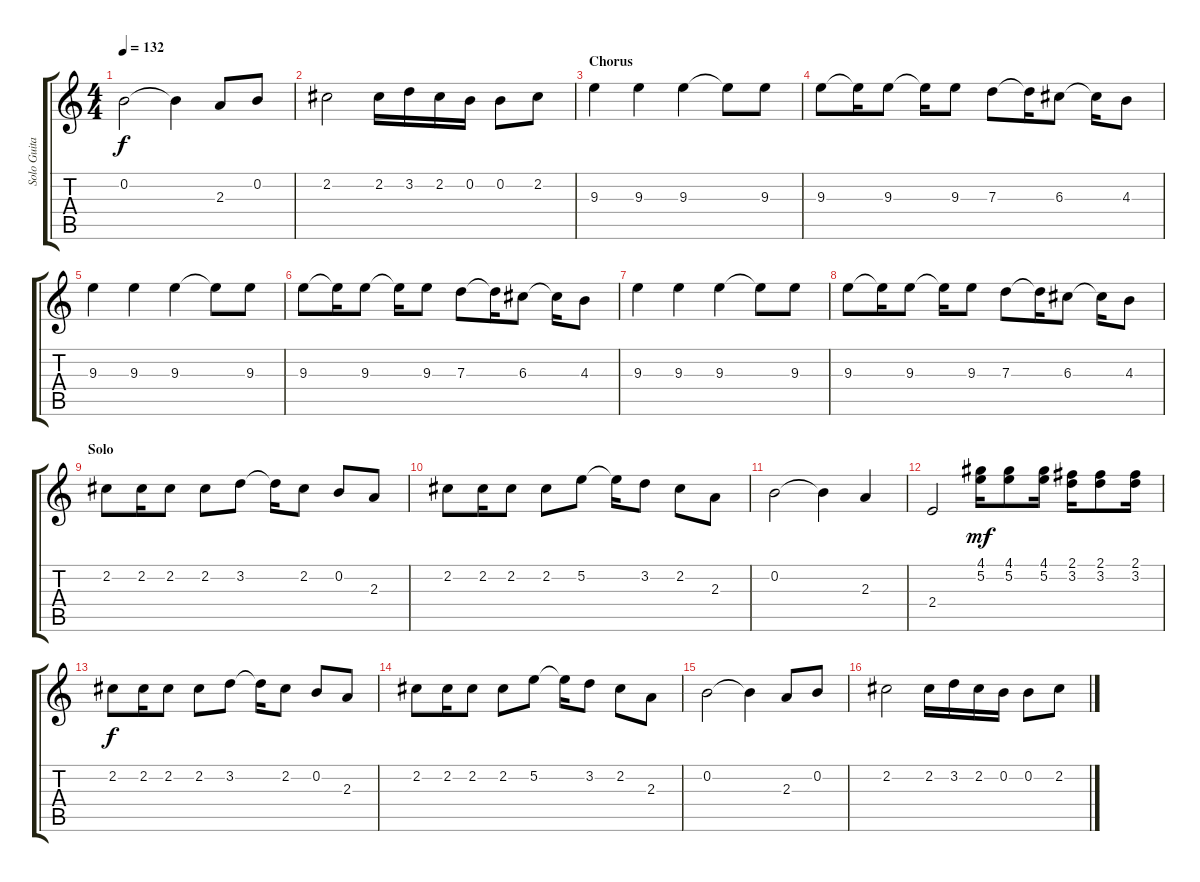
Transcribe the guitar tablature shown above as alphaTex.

\track ("Solo Guitar" "Solo Guita") {instrument distortionguitar}
\staff {score tabs}
\tuning (E4 B3 G3 D3 A2 E2) {hide}
\ts (4 4)
\tempo 132
\clef g2
\ks c
0.2.2{dy f} 0.2{t}.4 2.3.8 0.2.8 |
2.2.2 2.2.16 3.2.16 2.2.16 0.2.16 0.2.8 2.2.8 |
\section ("" "Chorus")
9.3.4 9.3.4 9.3.4 9.3{t}.8 9.3.8 |
9.3.8 9.3{t}.16 9.3.8 9.3{t}.16 9.3.8 7.3.8 7.3{t}.16 6.3.8 6.3{t}.16 4.3.8 |
9.3.4 9.3.4 9.3.4 9.3{t}.8 9.3.8 |
9.3.8 9.3{t}.16 9.3.8 9.3{t}.16 9.3.8 7.3.8 7.3{t}.16 6.3.8 6.3{t}.16 4.3.8 |
9.3.4 9.3.4 9.3.4 9.3{t}.8 9.3.8 |
9.3.8 9.3{t}.16 9.3.8 9.3{t}.16 9.3.8 7.3.8 7.3{t}.16 6.3.8 6.3{t}.16 4.3.8 |
\section ("" "Solo")
2.2.8 2.2.16 2.2.8 2.2.8 3.2.8 3.2{t}.16 2.2.8 0.2.8 2.3.8 |
2.2.8 2.2.16 2.2.8 2.2.8 5.2.8 5.2{t}.16 3.2.8 2.2.8 2.3.8 |
0.2.2 0.2{t}.4 2.3.4 |
2.4.2 (4.1 5.2).16{dy mf} (4.1 5.2).8 (4.1 5.2).16 (2.1 3.2).16 (2.1 3.2).8 (2.1 3.2).16 |
2.2.8{dy f} 2.2.16 2.2.8 2.2.8 3.2.8 3.2{t}.16 2.2.8 0.2.8 2.3.8 |
2.2.8 2.2.16 2.2.8 2.2.8 5.2.8 5.2{t}.16 3.2.8 2.2.8 2.3.8 |
0.2.2 0.2{t}.4 2.3.8 0.2.8 |
2.2.2 2.2.16 3.2.16 2.2.16 0.2.16 0.2.8 2.2.8
